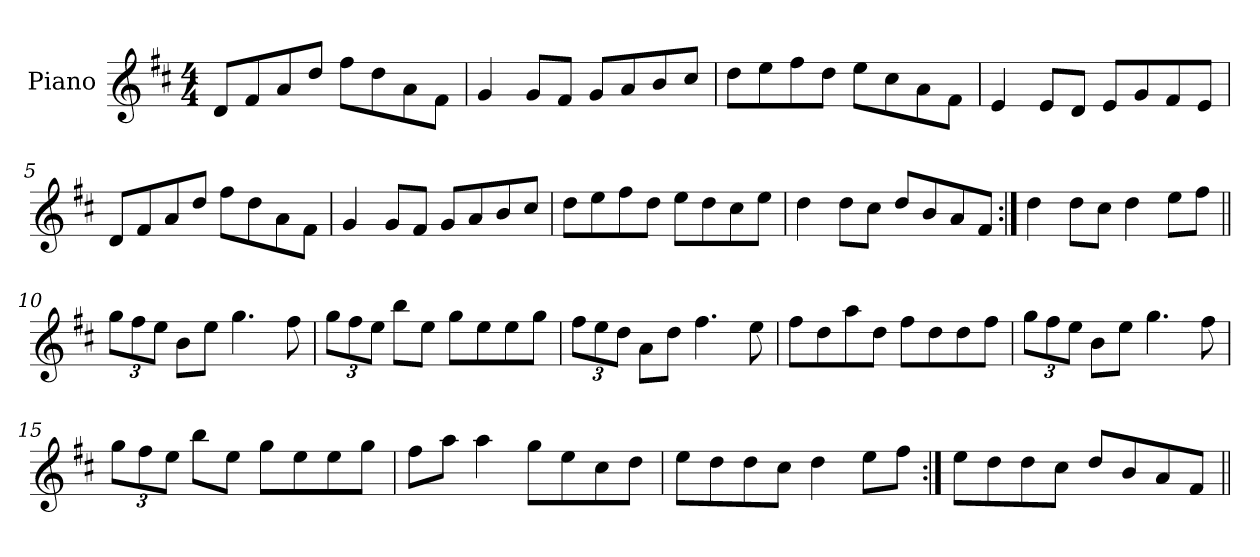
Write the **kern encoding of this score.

**kern
*part1
*staff1
*I"Piano
*I'Pno
*clefG2
*k[f#c#]
*D:
*M4/4
=1
8d/L
8f#/
8a/
8dd/J
8ff#\L
8dd\
8a\
8f#\J
=2
4g/
8g/L
8f#/J
8g/L
8a/
8b/
8cc#/J
=3
8dd\L
8ee\
8ff#\
8dd\J
8ee\L
8cc#\
8a\
8f#\J
=4
4e/
8e/L
8d/J
8e/L
8g/
8f#/
8e/J
=5
8d/L
8f#/
8a/
8dd/J
8ff#\L
8dd\
8a\
8f#\J
=6
4g/
8g/L
8f#/J
8g/L
8a/
8b/
8cc#/J
=7
8dd\L
8ee\
8ff#\
8dd\J
8ee\L
8dd\
8cc#\
8ee\J
=8
4dd\
8dd\L
8cc#\J
8dd/L
8b/
8a/
8f#/J
=9:|!
4dd\
8dd\L
8cc#\J
4dd\
8ee\L
8ff#\J
=10||
12gg\L
12ff#\
12ee\J
8b\L
8ee\J
4.gg\
8ff#\
=11
12gg\L
12ff#\
12ee\J
8bb\L
8ee\J
8gg\L
8ee\
8ee\
8gg\J
=12
12ff#\L
12ee\
12dd\J
8a\L
8dd\J
4.ff#\
8ee\
=13
8ff#\L
8dd\
8aa\
8dd\J
8ff#\L
8dd\
8dd\
8ff#\J
=14
12gg\L
12ff#\
12ee\J
8b\L
8ee\J
4.gg\
8ff#\
=15
12gg\L
12ff#\
12ee\J
8bb\L
8ee\J
8gg\L
8ee\
8ee\
8gg\J
=16
8ff#\L
8aa\J
4aa\
8gg\L
8ee\
8cc#\
8dd\J
=17
8ee\L
8dd\
8dd\
8cc#\J
4dd\
8ee\L
8ff#\J
=18:|!
8ee\L
8dd\
8dd\
8cc#\J
8dd/L
8b/
8a/
8f#/J
=||
*-
